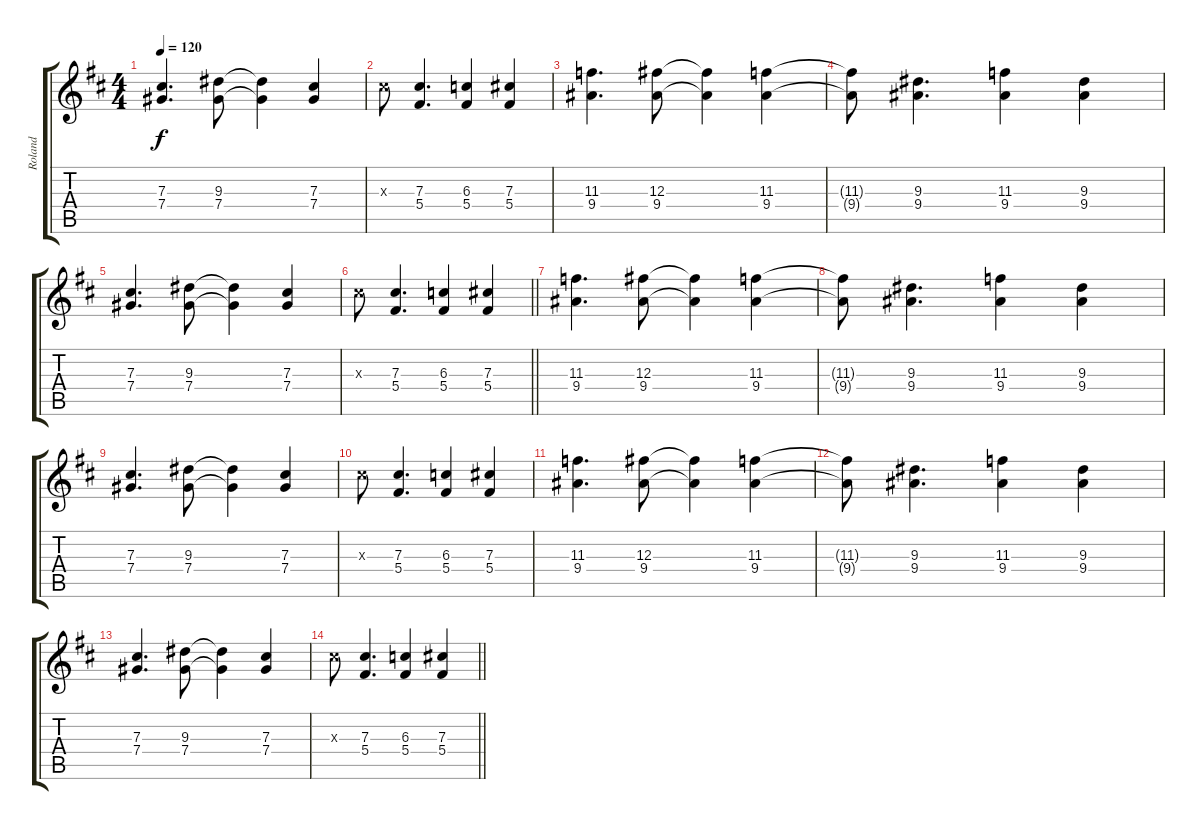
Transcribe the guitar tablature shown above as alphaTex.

\track ("Roland" "Roland") {instrument distortionguitar}
\staff {score tabs}
\tuning (Eb4 Bb3 Gb3 Db3 Ab2 Eb2) {hide}
\ts (4 4)
\tempo 120
\clef g2
\ks bminor
(7.3 7.4).4{d dy f} (9.3 7.4).8 (9.3{t} 7.4{t}).4 (7.3 7.4).4 |
7.3{x}.8 (7.3 5.4).4{d} (6.3 5.4).4 (7.3 5.4).4 |
(11.3 9.4).4{d} (12.3 9.4).8 (12.3{t} 9.4{t}).4 (11.3 9.4).4 |
(11.3{t} 9.4{t}).8 (9.3 9.4).4{d} (11.3 9.4).4 (9.3 9.4).4 |
(7.3 7.4).4{d} (9.3 7.4).8 (9.3{t} 7.4{t}).4 (7.3 7.4).4 |
\barLineRight lightlight
7.3{x}.8 (7.3 5.4).4{d} (6.3 5.4).4 (7.3 5.4).4 |
(11.3 9.4).4{d} (12.3 9.4).8 (12.3{t} 9.4{t}).4 (11.3 9.4).4 |
(11.3{t} 9.4{t}).8 (9.3 9.4).4{d} (11.3 9.4).4 (9.3 9.4).4 |
(7.3 7.4).4{d} (9.3 7.4).8 (9.3{t} 7.4{t}).4 (7.3 7.4).4 |
7.3{x}.8 (7.3 5.4).4{d} (6.3 5.4).4 (7.3 5.4).4 |
(11.3 9.4).4{d} (12.3 9.4).8 (12.3{t} 9.4{t}).4 (11.3 9.4).4 |
(11.3{t} 9.4{t}).8 (9.3 9.4).4{d} (11.3 9.4).4 (9.3 9.4).4 |
(7.3 7.4).4{d} (9.3 7.4).8 (9.3{t} 7.4{t}).4 (7.3 7.4).4 |
\barLineRight lightlight
7.3{x}.8 (7.3 5.4).4{d} (6.3 5.4).4 (7.3 5.4).4
